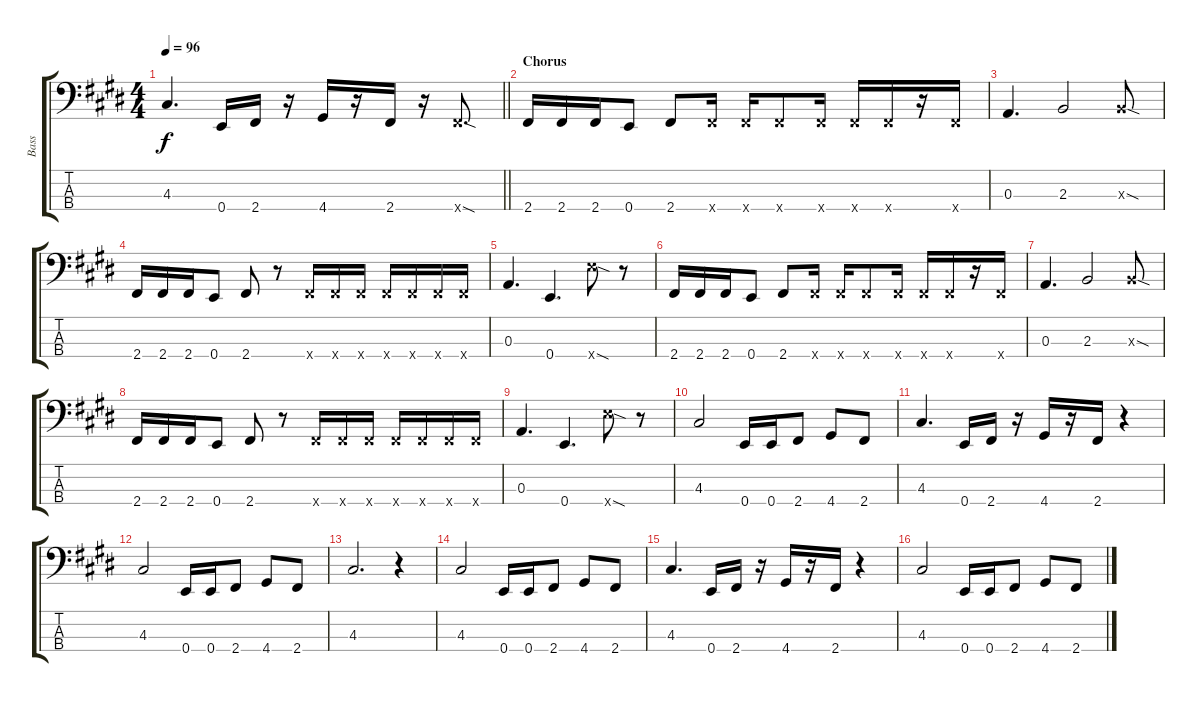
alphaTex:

\track ("Bass" "Bass") {instrument electricbassfinger}
\staff {score tabs}
\tuning (G2 D2 A1 E1) {hide}
\ts (4 4)
\tempo 96
\clef f4
\barLineRight lightlight
\ks e
4.3.4{d dy f} 0.4.16 2.4.16 r.16 4.4.16 r.16 2.4.16 r.16 2.4{sod x}.8{d} |
\section ("" "Chorus")
2.4.16 2.4.16 2.4.16 0.4.8 2.4.8 2.4{x}.16 2.4{x}.16 2.4{x}.8 2.4{x}.16 2.4{x}.16 2.4{x}.16 r.16 2.4{x}.16 |
0.3.4{d} 2.3.2 2.3{sod x}.8 |
2.4.16 2.4.16 2.4.16 0.4.8 2.4.8 r.8 2.4{x}.16 2.4{x}.16 2.4{x}.16 2.4{x}.16 2.4{x}.16 2.4{x}.16 2.4{x}.16 |
0.3.4{d} 0.4.4{d} 12.4{sod x}.8 r.8 |
2.4.16 2.4.16 2.4.16 0.4.8 2.4.8 2.4{x}.16 2.4{x}.16 2.4{x}.8 2.4{x}.16 2.4{x}.16 2.4{x}.16 r.16 2.4{x}.16 |
0.3.4{d} 2.3.2 2.3{sod x}.8 |
2.4.16 2.4.16 2.4.16 0.4.8 2.4.8 r.8 2.4{x}.16 2.4{x}.16 2.4{x}.16 2.4{x}.16 2.4{x}.16 2.4{x}.16 2.4{x}.16 |
0.3.4{d} 0.4.4{d} 12.4{sod x}.8 r.8 |
4.3.2 0.4.16 0.4.16 2.4.8 4.4.8 2.4.8 |
4.3.4{d} 0.4.16 2.4.16 r.16 4.4.16 r.16 2.4.16 r.4 |
4.3.2 0.4.16 0.4.16 2.4.8 4.4.8 2.4.8 |
4.3.2{d} r.4 |
4.3.2 0.4.16 0.4.16 2.4.8 4.4.8 2.4.8 |
4.3.4{d} 0.4.16 2.4.16 r.16 4.4.16 r.16 2.4.16 r.4 |
4.3.2 0.4.16 0.4.16 2.4.8 4.4.8 2.4.8
